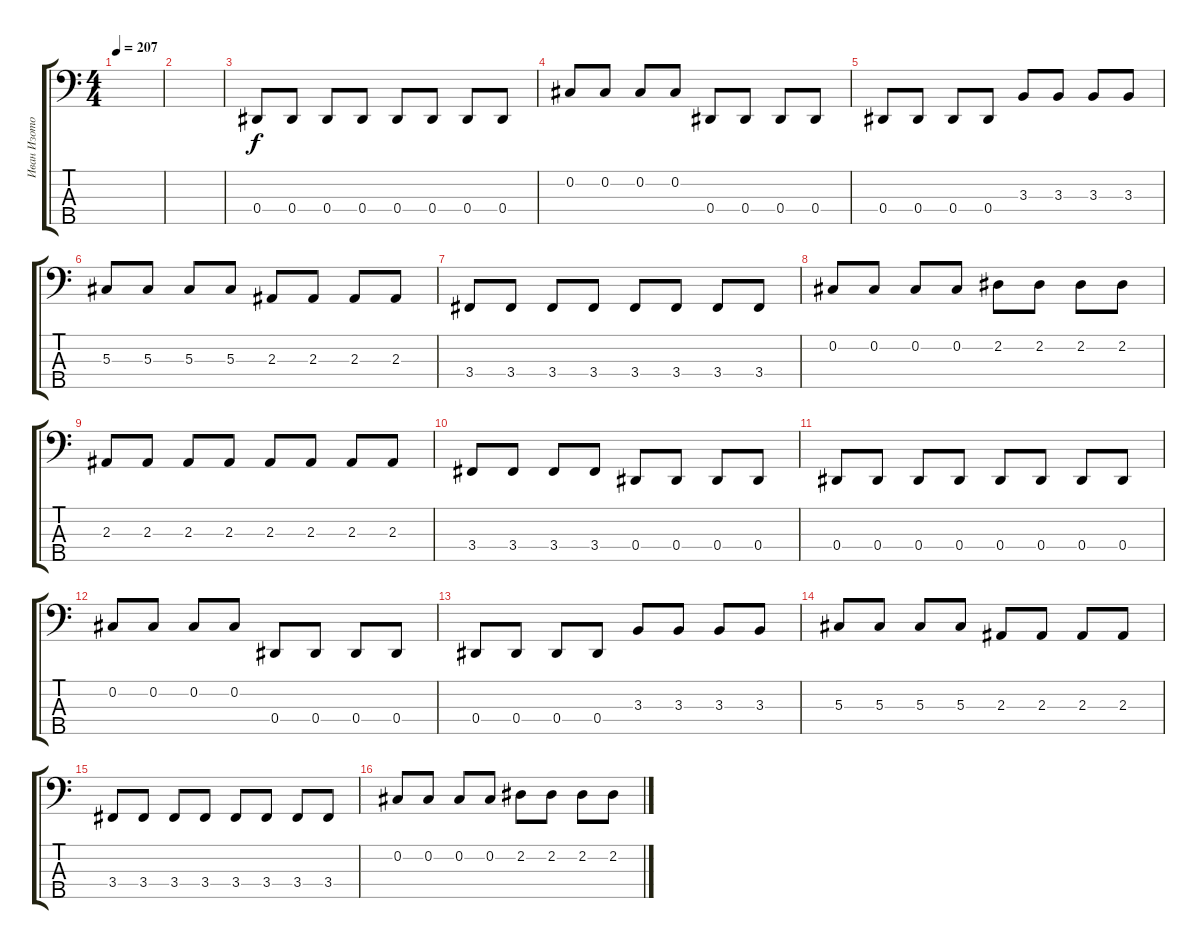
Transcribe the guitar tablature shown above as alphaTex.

\track ("Иван Изотов" "Иван Изото") {instrument electricbasspick}
\staff {score tabs}
\tuning (Gb2 Db2 Ab1 Eb1 Bb0) {hide}
\ts (4 4)
\tempo 207
\clef f4
\ks c
|
|
0.4.8 0.4.8 0.4.8 0.4.8 0.4.8 0.4.8 0.4.8 0.4.8 |
0.2.8 0.2.8 0.2.8 0.2.8 0.4.8 0.4.8 0.4.8 0.4.8 |
0.4.8 0.4.8 0.4.8 0.4.8 3.3.8 3.3.8 3.3.8 3.3.8 |
5.3.8 5.3.8 5.3.8 5.3.8 2.3.8 2.3.8 2.3.8 2.3.8 |
3.4.8 3.4.8 3.4.8 3.4.8 3.4.8 3.4.8 3.4.8 3.4.8 |
0.2.8 0.2.8 0.2.8 0.2.8 2.2.8 2.2.8 2.2.8 2.2.8 |
2.3.8 2.3.8 2.3.8 2.3.8 2.3.8 2.3.8 2.3.8 2.3.8 |
3.4.8 3.4.8 3.4.8 3.4.8 0.4.8 0.4.8 0.4.8 0.4.8 |
0.4.8 0.4.8 0.4.8 0.4.8 0.4.8 0.4.8 0.4.8 0.4.8 |
0.2.8 0.2.8 0.2.8 0.2.8 0.4.8 0.4.8 0.4.8 0.4.8 |
0.4.8 0.4.8 0.4.8 0.4.8 3.3.8 3.3.8 3.3.8 3.3.8 |
5.3.8 5.3.8 5.3.8 5.3.8 2.3.8 2.3.8 2.3.8 2.3.8 |
3.4.8 3.4.8 3.4.8 3.4.8 3.4.8 3.4.8 3.4.8 3.4.8 |
0.2.8 0.2.8 0.2.8 0.2.8 2.2.8 2.2.8 2.2.8 2.2.8
